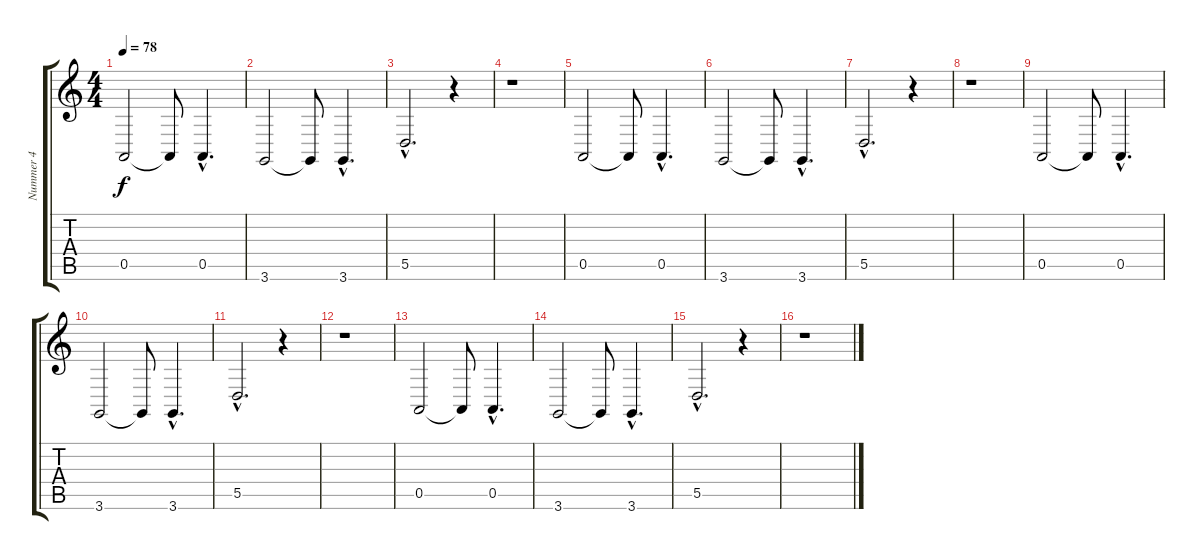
\track ("Nummer 4" "Nummer 4") {instrument brightacousticpiano}
\staff {score tabs}
\tuning (E4 B3 G3 D3 A2 E2) {hide}
\ts (4 4)
\tempo 78
\clef g2
\ks c
0.5.2{dy f} 0.5{t}.8 0.5{hac}.4{d} |
3.6.2 3.6{t}.8 3.6{hac}.4{d} |
5.5{hac}.2{d} r.4 |
r.1 |
0.5.2 0.5{t}.8 0.5{hac}.4{d} |
3.6.2 3.6{t}.8 3.6{hac}.4{d} |
5.5{hac}.2{d} r.4 |
r.1 |
0.5.2 0.5{t}.8 0.5{hac}.4{d} |
3.6.2 3.6{t}.8 3.6{hac}.4{d} |
5.5{hac}.2{d} r.4 |
r.1 |
0.5.2 0.5{t}.8 0.5{hac}.4{d} |
3.6.2 3.6{t}.8 3.6{hac}.4{d} |
5.5{hac}.2{d} r.4 |
r.1
